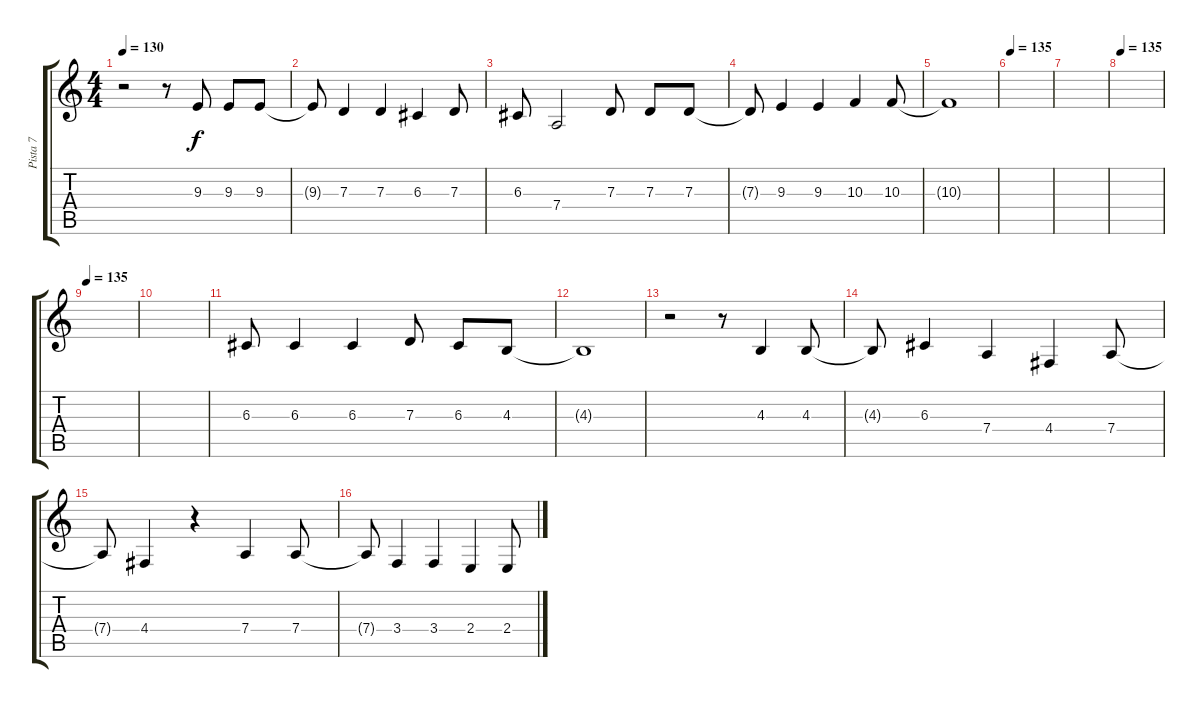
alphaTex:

\track ("Pista 7" "Pista 7") {instrument acousticgrandpiano}
\staff {score tabs}
\tuning (E4 B3 G3 D3 A2 E2) {hide}
\ts (4 4)
\tempo 130
\clef g2
\ks c
r.2{dy f} r.8 9.3.8 9.3.8 9.3.8 |
9.3{t}.8 7.3.4 7.3.4 6.3.4 7.3.8 |
6.3.8 7.4.2 7.3.8 7.3.8 7.3.8 |
7.3{t}.8 9.3.4 9.3.4 10.3.4 10.3.8 |
10.3{t}.1 |
\tempo 135
|
|
\tempo 135
|
\tempo 135
|
|
6.3.8 6.3.4 6.3.4 7.3.8 6.3.8 4.3.8 |
4.3{t}.1 |
r.2 r.8 4.3.4 4.3.8 |
4.3{t}.8 6.3.4 7.4.4 4.4.4 7.4.8 |
7.4{t}.8 4.4.4 r.4 7.4.4 7.4.8 |
7.4{t}.8 3.4.4 3.4.4 2.4.4 2.4.8
